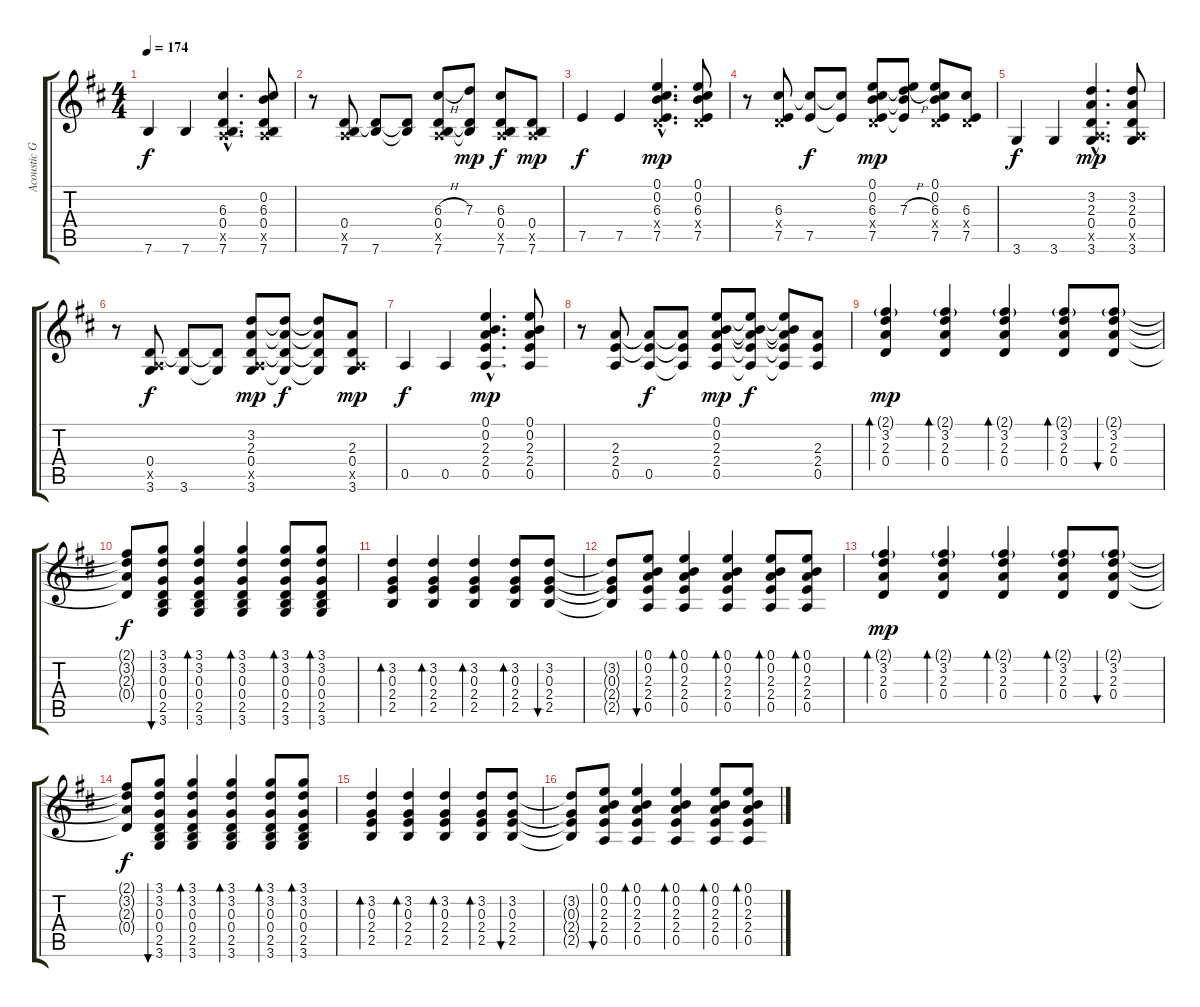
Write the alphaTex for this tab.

\track ("Acoustic Guitar" "Acoustic G") {instrument acousticguitarsteel}
\staff {score tabs}
\tuning (E4 B3 G3 D3 A2 E2) {hide}
\ts (4 4)
\tempo 174
\clef g2
\ks d
7.6.4{dy f} 7.6.4 (6.3{hac} 0.4{hac} 0.5{hac x} 7.6{hac}).4{d} (0.2 6.3 0.4 0.5{x} 7.6).8 |
r.8 (0.4 0.5{x} 7.6).8 (0.4{t} 7.6).8 (0.4{t} 7.6{t}).8 (6.3{h} 0.4 0.5{x} 7.6).8 (7.3 0.4{t} 7.6{t}).8{dy mp} (6.3 0.4 0.5{x} 7.6).8{dy f} (0.4 0.5{x} 7.6).8{dy mp} |
7.5.4{dy f} 7.5.4 (0.1{hac} 0.2{hac} 6.3{hac} 0.4{hac x} 7.5{hac}).4{d dy mp} (0.1 0.2 6.3 0.4{x} 7.5).8 |
r.8 (6.3 0.4{x} 7.5).8 (6.3{t} 7.5).8{dy f} (6.3{t} 7.5{t}).8 (0.1 0.2 6.3 0.4{x} 7.5).8{dy mp} (0.1{t} 0.2{t} 7.3{h} 7.5{t}).8 (0.1 0.2 6.3 0.4{x} 7.5).8 (6.3 0.4{x} 7.5).8 |
3.6.4{dy f} 3.6.4 (3.2{hac} 2.3{hac} 0.4{hac} 0.5{hac x} 3.6{hac}).4{d dy mp} (3.2 2.3 0.4 0.5{x} 3.6).8 |
r.8 (0.4 0.5{x} 3.6).8{dy f} (0.4{t} 3.6).8 (0.4{t} 3.6{t}).8 (3.2 2.3 0.4 0.5{x} 3.6).8{dy mp} (3.2{t} 2.3{t} 0.4{t} 3.6{t}).8{dy f} (3.2{t} 2.3{t} 0.4{t} 3.6{t}).8 (2.3 0.4 0.5{x} 3.6).8{dy mp} |
0.5.4{dy f} 0.5.4 (0.1{hac} 0.2{hac} 2.3{hac} 2.4{hac} 0.5{hac}).4{d dy mp} (0.1 0.2 2.3 2.4 0.5).8 |
r.8 (2.3 2.4 0.5).8 (2.3{t} 2.4{t} 0.5).8{dy f} (2.3{t} 2.4{t} 0.5{t}).8 (0.1 0.2 2.3 2.4 0.5).8{dy mp} (0.1{t} 0.2{t} 2.3{t} 2.4{t} 0.5{t}).8{dy f} (0.1{t} 0.2{t} 2.3{t} 2.4{t} 0.5{t}).8 (2.3 2.4 0.5).8 |
(2.1{g} 3.2 2.3 0.4).4{bd 60 dy mp volume 13 instrument acousticguitarsteel} (2.1{g} 3.2 2.3 0.4).4{bd 60} (2.1{g} 3.2 2.3 0.4).4{bd 60} (2.1{g} 3.2 2.3 0.4).8{bd 60} (2.1{g} 3.2 2.3 0.4).8{bu 60} |
(2.1{t} 3.2{t} 2.3{t} 0.4{t}).8{dy f} (3.1 3.2 0.3 0.4 2.5 3.6).8{bu 60} (3.1 3.2 0.3 0.4 2.5 3.6).4{bd 60} (3.1 3.2 0.3 0.4 2.5 3.6).4{bd 60} (3.1 3.2 0.3 0.4 2.5 3.6).8{bd 60} (3.1 3.2 0.3 0.4 2.5 3.6).8{bd 60} |
(3.2 0.3 2.4 2.5).4{bd 60} (3.2 0.3 2.4 2.5).4{bd 60} (3.2 0.3 2.4 2.5).4{bd 60} (3.2 0.3 2.4 2.5).8{bd 60} (3.2 0.3 2.4 2.5).8{bu 60} |
(3.2{t} 0.3{t} 2.4{t} 2.5{t}).8 (0.1 0.2 2.3 2.4 0.5).8{bu 60} (0.1 0.2 2.3 2.4 0.5).4{bd 60} (0.1 0.2 2.3 2.4 0.5).4{bd 60} (0.1 0.2 2.3 2.4 0.5).8{bd 60} (0.1 0.2 2.3 2.4 0.5).8{bd 60} |
(2.1{g} 3.2 2.3 0.4).4{bd 60 dy mp} (2.1{g} 3.2 2.3 0.4).4{bd 60} (2.1{g} 3.2 2.3 0.4).4{bd 60} (2.1{g} 3.2 2.3 0.4).8{bd 60} (2.1{g} 3.2 2.3 0.4).8{bu 60} |
(2.1{t} 3.2{t} 2.3{t} 0.4{t}).8{dy f} (3.1 3.2 0.3 0.4 2.5 3.6).8{bu 60} (3.1 3.2 0.3 0.4 2.5 3.6).4{bd 60} (3.1 3.2 0.3 0.4 2.5 3.6).4{bd 60} (3.1 3.2 0.3 0.4 2.5 3.6).8{bd 60} (3.1 3.2 0.3 0.4 2.5 3.6).8{bd 60} |
(3.2 0.3 2.4 2.5).4{bd 60} (3.2 0.3 2.4 2.5).4{bd 60} (3.2 0.3 2.4 2.5).4{bd 60} (3.2 0.3 2.4 2.5).8{bd 60} (3.2 0.3 2.4 2.5).8{bu 60} |
(3.2{t} 0.3{t} 2.4{t} 2.5{t}).8 (0.1 0.2 2.3 2.4 0.5).8{bu 60} (0.1 0.2 2.3 2.4 0.5).4{bd 60} (0.1 0.2 2.3 2.4 0.5).4{bd 60} (0.1 0.2 2.3 2.4 0.5).8{bd 60} (0.1 0.2 2.3 2.4 0.5).8{bd 60}
